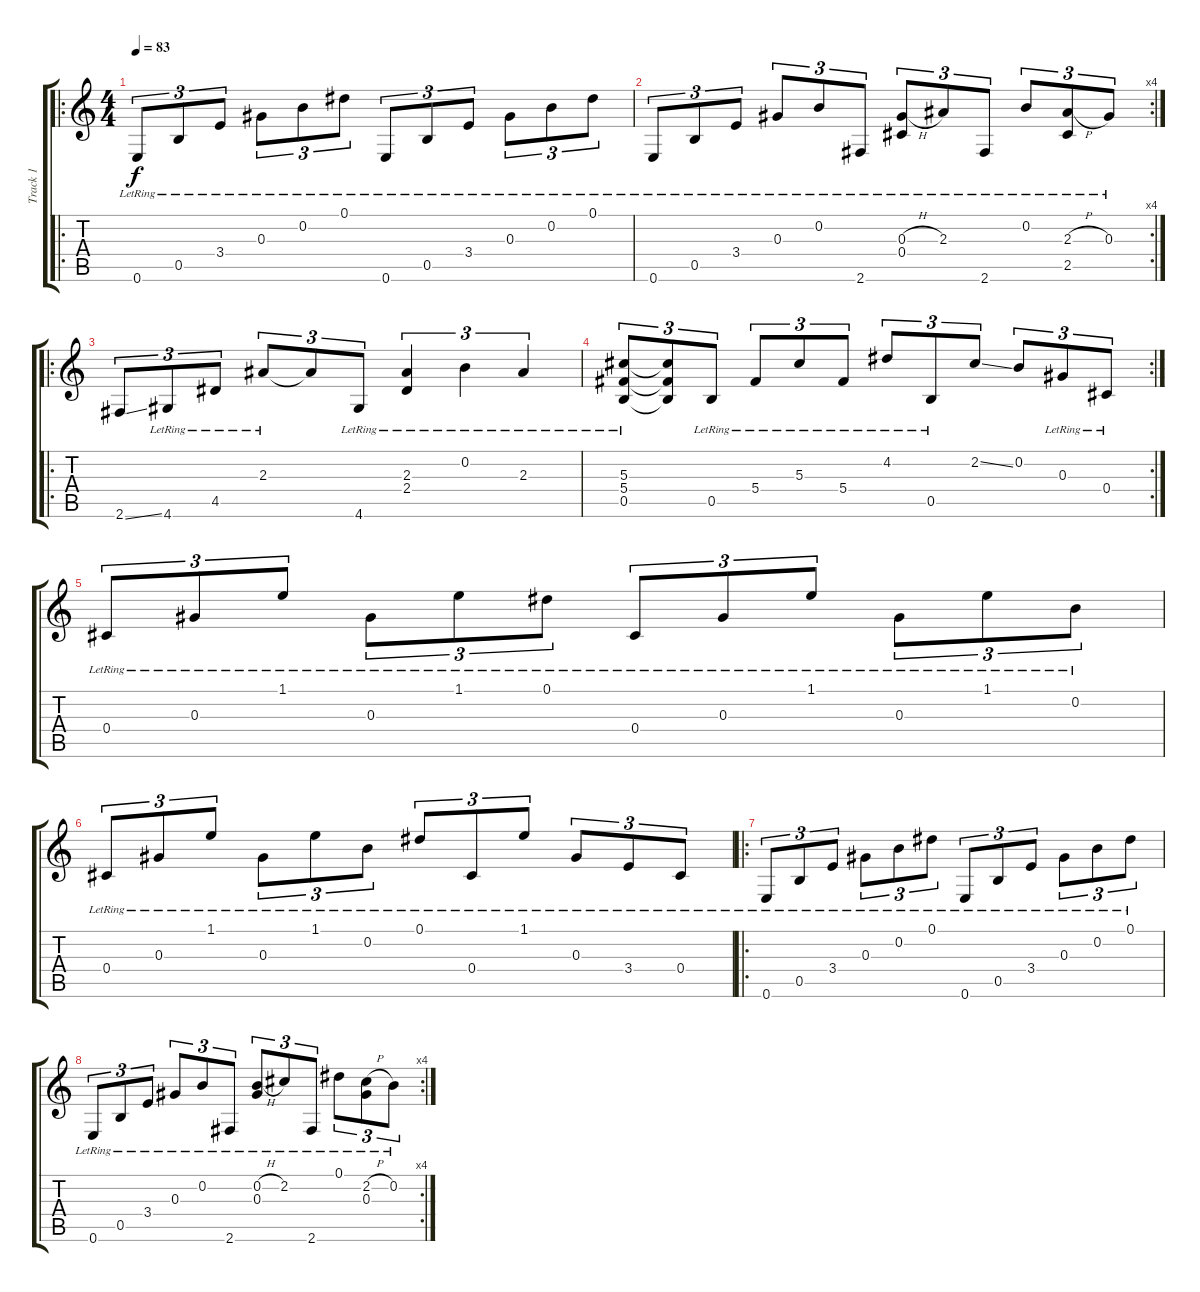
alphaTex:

\track ("Track 1" "Track 1") {instrument acousticguitarsteel}
\staff {score tabs}
\tuning (Eb4 B3 Ab3 Db3 B2 E2) {hide}
\ro
\ts (4 4)
\tempo 83
\clef g2
\ks c
0.6{lr}.8{tu (3 2) dy f instrument acousticguitarsteel} 0.5{lr}.8{tu (3 2)} 3.4{lr}.8{tu (3 2)} 0.3{lr}.8{tu (3 2)} 0.2{lr}.8{tu (3 2)} 0.1{lr}.8{tu (3 2)} 0.6{lr}.8{tu (3 2)} 0.5{lr}.8{tu (3 2)} 3.4{lr}.8{tu (3 2)} 0.3{lr}.8{tu (3 2)} 0.2{lr}.8{tu (3 2)} 0.1{lr}.8{tu (3 2)} |
\rc 4
0.6{lr}.8{tu (3 2)} 0.5{lr}.8{tu (3 2)} 3.4{lr}.8{tu (3 2)} 0.3{lr}.8{tu (3 2)} 0.2{lr}.8{tu (3 2)} 2.6{lr}.8{tu (3 2)} (0.3{h} 0.4{lr}).8{tu (3 2)} 2.3{lr}.8{tu (3 2)} 2.6{lr}.8{tu (3 2)} 0.2{lr}.8{tu (3 2)} (2.3{h} 2.5{lr}).8{tu (3 2)} 0.3{lr}.8{tu (3 2)} |
\ro
2.6{ss}.8{tu (3 2)} 4.6{lr}.8{tu (3 2)} 4.5{lr}.8{tu (3 2)} 2.3{lr}.8{tu (3 2)} 2.3{t}.8{tu (3 2)} 4.6{lr}.8{tu (3 2)} (2.3{lr} 2.4{lr}).4{tu (3 2)} 0.2{lr}.4{tu (3 2)} 2.3{lr}.4{tu (3 2)} |
\rc 2
(5.3{lr} 5.4{lr} 0.5{lr}).8{tu (3 2)} (5.3{t} 5.4{t} 0.5{t}).8{tu (3 2)} 0.5{lr}.8{tu (3 2)} 5.4{lr}.8{tu (3 2)} 5.3{lr}.8{tu (3 2)} 5.4{lr}.8{tu (3 2)} 4.2{lr}.8{tu (3 2)} 0.5{lr}.8{tu (3 2)} 2.2{ss}.8{tu (3 2)} 0.2.8{tu (3 2)} 0.3{lr}.8{tu (3 2)} 0.4{lr}.8{tu (3 2)} |
0.4{lr}.8{tu (3 2)} 0.3{lr}.8{tu (3 2)} 1.1{lr}.8{tu (3 2)} 0.3{lr}.8{tu (3 2)} 1.1{lr}.8{tu (3 2)} 0.1{lr}.8{tu (3 2)} 0.4{lr}.8{tu (3 2)} 0.3{lr}.8{tu (3 2)} 1.1{lr}.8{tu (3 2)} 0.3{lr}.8{tu (3 2)} 1.1{lr}.8{tu (3 2)} 0.2{lr}.8{tu (3 2)} |
0.4{lr}.8{tu (3 2)} 0.3{lr}.8{tu (3 2)} 1.1{lr}.8{tu (3 2)} 0.3{lr}.8{tu (3 2)} 1.1{lr}.8{tu (3 2)} 0.2{lr}.8{tu (3 2)} 0.1{lr}.8{tu (3 2)} 0.4{lr}.8{tu (3 2)} 1.1{lr}.8{tu (3 2)} 0.3{lr}.8{tu (3 2)} 3.4{lr}.8{tu (3 2)} 0.4{lr}.8{tu (3 2)} |
\ro
0.6{lr}.8{tu (3 2)} 0.5{lr}.8{tu (3 2)} 3.4{lr}.8{tu (3 2)} 0.3{lr}.8{tu (3 2)} 0.2{lr}.8{tu (3 2)} 0.1{lr}.8{tu (3 2)} 0.6{lr}.8{tu (3 2)} 0.5{lr}.8{tu (3 2)} 3.4{lr}.8{tu (3 2)} 0.3{lr}.8{tu (3 2)} 0.2{lr}.8{tu (3 2)} 0.1{lr}.8{tu (3 2)} |
\rc 4
0.6{lr}.8{tu (3 2)} 0.5{lr}.8{tu (3 2)} 3.4{lr}.8{tu (3 2)} 0.3{lr}.8{tu (3 2)} 0.2{lr}.8{tu (3 2)} 2.6{lr}.8{tu (3 2)} (0.2{h} 0.3{lr}).8{tu (3 2)} 2.2{lr}.8{tu (3 2)} 2.6{lr}.8{tu (3 2)} 0.1{lr}.8{tu (3 2)} (2.2{h} 0.3{lr}).8{tu (3 2)} 0.2{lr}.8{tu (3 2)}
